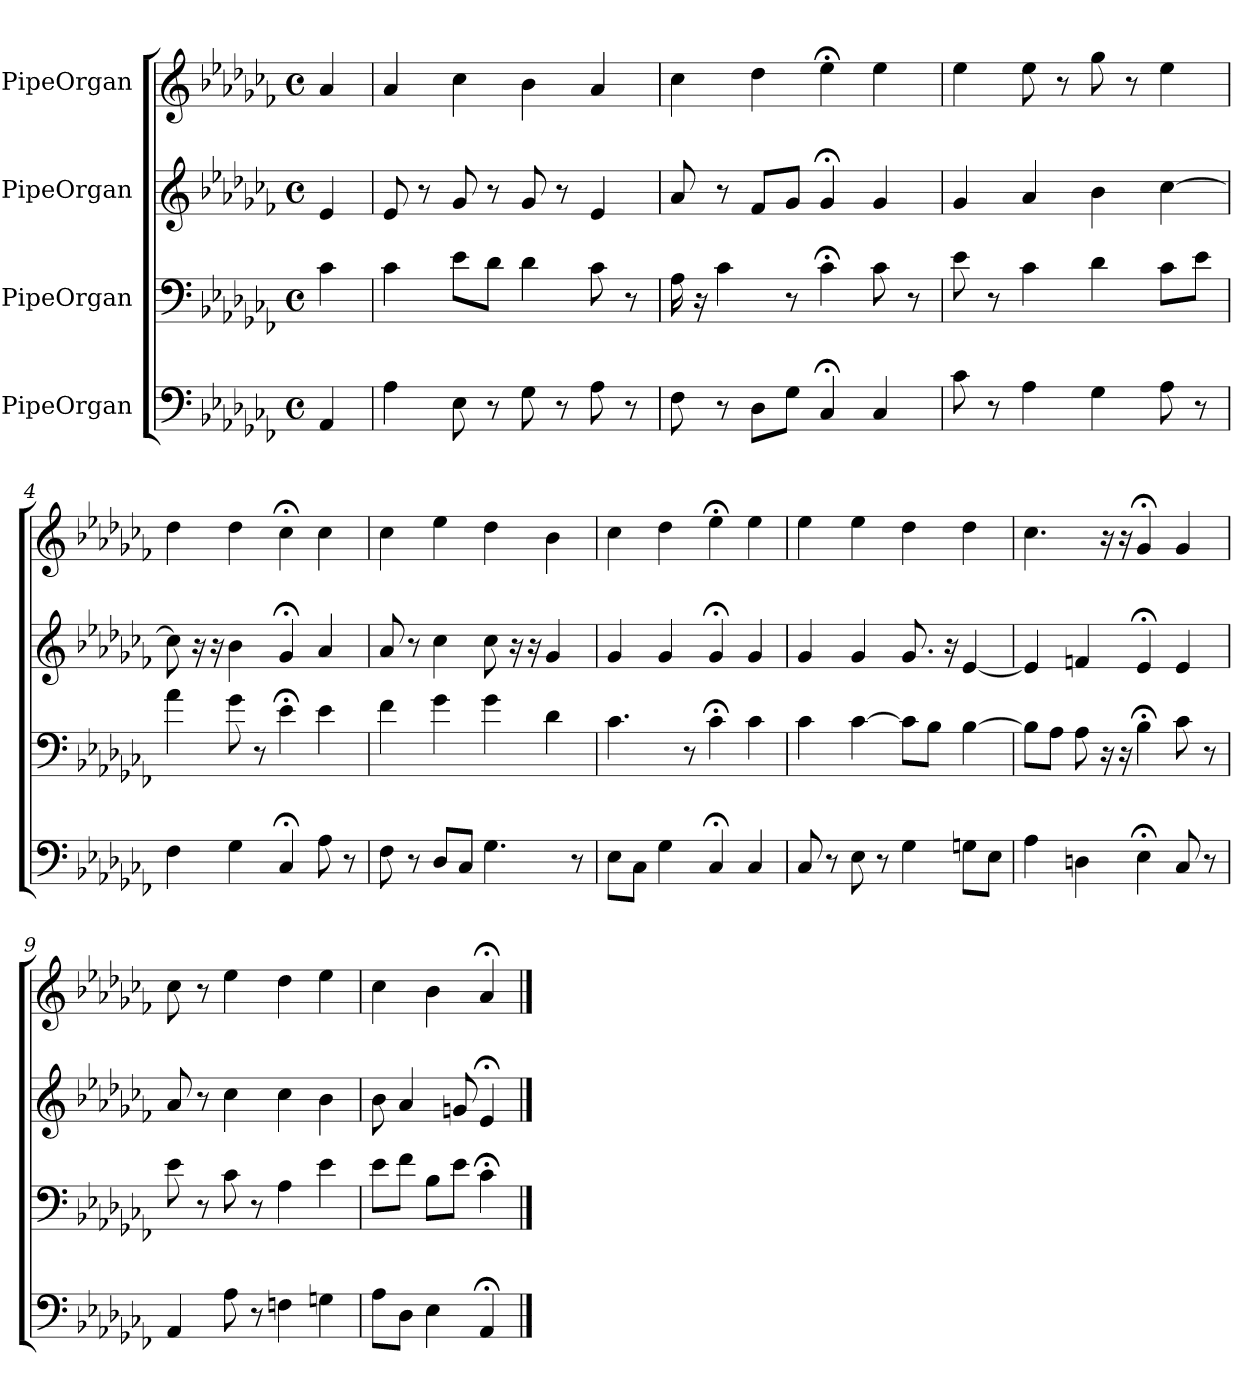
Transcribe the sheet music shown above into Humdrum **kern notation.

**kern	**kern	**kern	**kern
*part4	*part3	*part2	*part1
*staff4	*staff3	*staff2	*staff1
*I"PipeOrgan	*I"PipeOrgan	*I"PipeOrgan	*I"PipeOrgan
*clefF4	*clefF4	*clefG2	*clefG2
*k[b-e-a-d-g-c-f-]	*k[b-e-a-d-g-c-f-]	*k[b-e-a-d-g-c-f-]	*k[b-e-a-d-g-c-f-]
*a-:	*a-:	*a-:	*a-:
*M4/4	*M4/4	*M4/4	*M4/4
*met(c)	*met(c)	*met(c)	*met(c)
*MM60	*MM60	*MM60	*MM60
=	=	=	=
4AA-	4c-	4e-	4a-
=1	=1	=1	=1
4A-	4c-	8e-	4a-
.	.	8r	.
8E-	8e-\L	8g-	4cc-
8r	8d-\J	8r	.
8G-	4d-	8g-	4b-
8r	.	8r	.
8A-	8c-	4e-	4a-
8r	8r	.	.
=2	=2	=2	=2
8F-	16A-	8a-	4cc-
.	16r	.	.
8r	4c-	8r	.
8D-\L	.	8f-/L	4dd-
8G-\J	8r	8g-/J	.
4C-;<	4c-;<	4g-;<	4ee-;<
4C-	8c-	4g-	4ee-
.	8r	.	.
=3	=3	=3	=3
8c-	8e-	4g-	4ee-
8r	8r	.	.
4A-	4c-	4a-	8ee-
.	.	.	8r
4G-	4d-	4b-	8gg-
.	.	.	8r
8A-	8c-\L	[4cc-	4ee-
8r	8e-\J	.	.
=4	=4	=4	=4
4F-	4a-	8cc-]	4dd-
.	.	16r	.
.	.	16r	.
4G-	8g-	4b-	4dd-
.	8r	.	.
4C-;<	4e-;<	4g-;<	4cc-;<
8A-	4e-	4a-	4cc-
8r	.	.	.
=5	=5	=5	=5
8F-	4f-	8a-	4cc-
8r	.	8r	.
8D-/L	4g-	4cc-	4ee-
8C-/J	.	.	.
4.G-	4g-	8cc-	4dd-
.	.	16r	.
.	.	16r	.
.	4d-	4g-	4b-
8r	.	.	.
=6	=6	=6	=6
8E-\L	4.c-	4g-	4cc-
8C-\J	.	.	.
4G-	.	4g-	4dd-
.	8r	.	.
4C-;<	4c-;<	4g-;<	4ee-;<
4C-	4c-	4g-	4ee-
=7	=7	=7	=7
8C-	4c-	4g-	4ee-
8r	.	.	.
8E-	[4c-	4g-	4ee-
8r	.	.	.
4G-	8c-\L]	8.g-	4dd-
.	8B-\J	.	.
.	.	16r	.
8Gn\L	[4B-	[4e-	4dd-
8E-\J	.	.	.
=8	=8	=8	=8
4A-	8B-\L]	4e-]	4.cc-
.	8A-\J	.	.
4Dn	8A-	4fn	.
.	16r	.	16r
.	16r	.	16r
4E-;<	4B-;<	4e-;<	4g-;<
8C-	8c-	4e-	4g-
8r	8r	.	.
=9	=9	=9	=9
4AA-	8e-	8a-	8cc-
.	8r	8r	8r
8A-	8c-	4cc-	4ee-
8r	8r	.	.
4Fn	4A-	4cc-	4dd-
4Gn	4e-	4b-	4ee-
=10	=10	=10	=10
8A-\L	8e-\L	8b-	4cc-
8D-\J	8f-\J	4a-	.
4E-	8B-\L	.	4b-
.	8e-\J	8gn	.
4AA-;<	4c-;<	4e-;<	4a-;<
==	==	==	==
*-	*-	*-	*-
